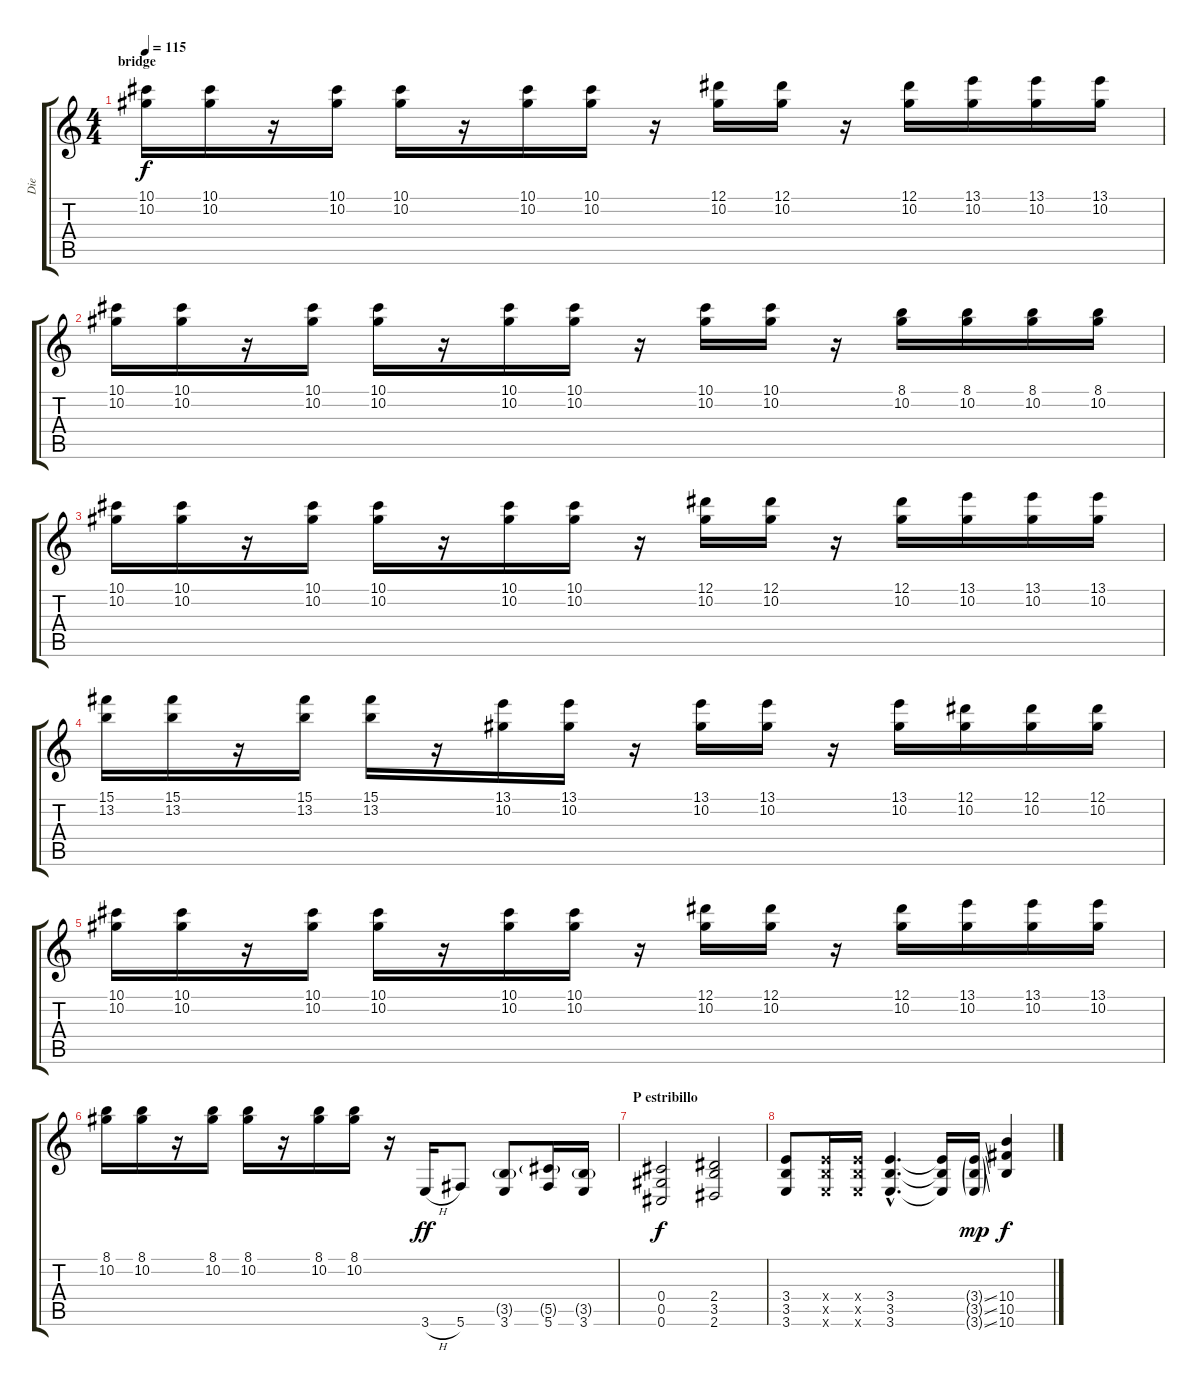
\track ("Die" "Die") {instrument distortionguitar}
\staff {score tabs}
\tuning (Eb4 Bb3 Gb3 Db3 Ab2 Db2) {hide}
\ts (4 4)
\section ("" "bridge")
\tempo 115
\clef g2
\ks c
(10.1 10.2).16{dy f} (10.1 10.2).16 r.16 (10.1 10.2).16 (10.1 10.2).16 r.16 (10.1 10.2).16 (10.1 10.2).16 r.16 (12.1 10.2).16 (12.1 10.2).16 r.16 (12.1 10.2).16 (13.1 10.2).16 (13.1 10.2).16 (13.1 10.2).16 |
(10.1 10.2).16 (10.1 10.2).16 r.16 (10.1 10.2).16 (10.1 10.2).16 r.16 (10.1 10.2).16 (10.1 10.2).16 r.16 (10.1 10.2).16 (10.1 10.2).16 r.16 (8.1 10.2).16 (8.1 10.2).16 (8.1 10.2).16 (8.1 10.2).16 |
(10.1 10.2).16 (10.1 10.2).16 r.16 (10.1 10.2).16 (10.1 10.2).16 r.16 (10.1 10.2).16 (10.1 10.2).16 r.16 (12.1 10.2).16 (12.1 10.2).16 r.16 (12.1 10.2).16 (13.1 10.2).16 (13.1 10.2).16 (13.1 10.2).16 |
(15.1 13.2).16 (15.1 13.2).16 r.16 (15.1 13.2).16 (15.1 13.2).16 r.16 (13.1 10.2).16 (13.1 10.2).16 r.16 (13.1 10.2).16 (13.1 10.2).16 r.16 (13.1 10.2).16 (12.1 10.2).16 (12.1 10.2).16 (12.1 10.2).16 |
(10.1 10.2).16 (10.1 10.2).16 r.16 (10.1 10.2).16 (10.1 10.2).16 r.16 (10.1 10.2).16 (10.1 10.2).16 r.16 (12.1 10.2).16 (12.1 10.2).16 r.16 (12.1 10.2).16 (13.1 10.2).16 (13.1 10.2).16 (13.1 10.2).16 |
(8.1 10.2).16 (8.1 10.2).16 r.16 (8.1 10.2).16 (8.1 10.2).16 r.16 (8.1 10.2).16 (8.1 10.2).16 r.16 3.6{h}.16{dy ff volume 14 balance 16 instrument distortionguitar} 5.6.8 (3.5{g} 3.6).8 (5.5{g} 5.6).16 (3.5{g} 3.6).16 |
\section ("" "P estribillo")
(0.4 0.5 0.6).2{dy f volume 12 balance 14} (2.4 3.5 2.6).2 |
(3.4 3.5 3.6).8 (3.4{x} 3.5{x} 3.6{x}).16 (3.4{x} 3.5{x} 3.6{x}).16 (3.4{hac} 3.5{hac} 3.6{hac}).4{d} (3.4{t} 3.5{t} 3.6{t}).16 (3.4{ss g} 3.5{ss g} 3.6{ss g}).16{dy mp} (10.4 10.5 10.6).4{dy f}
